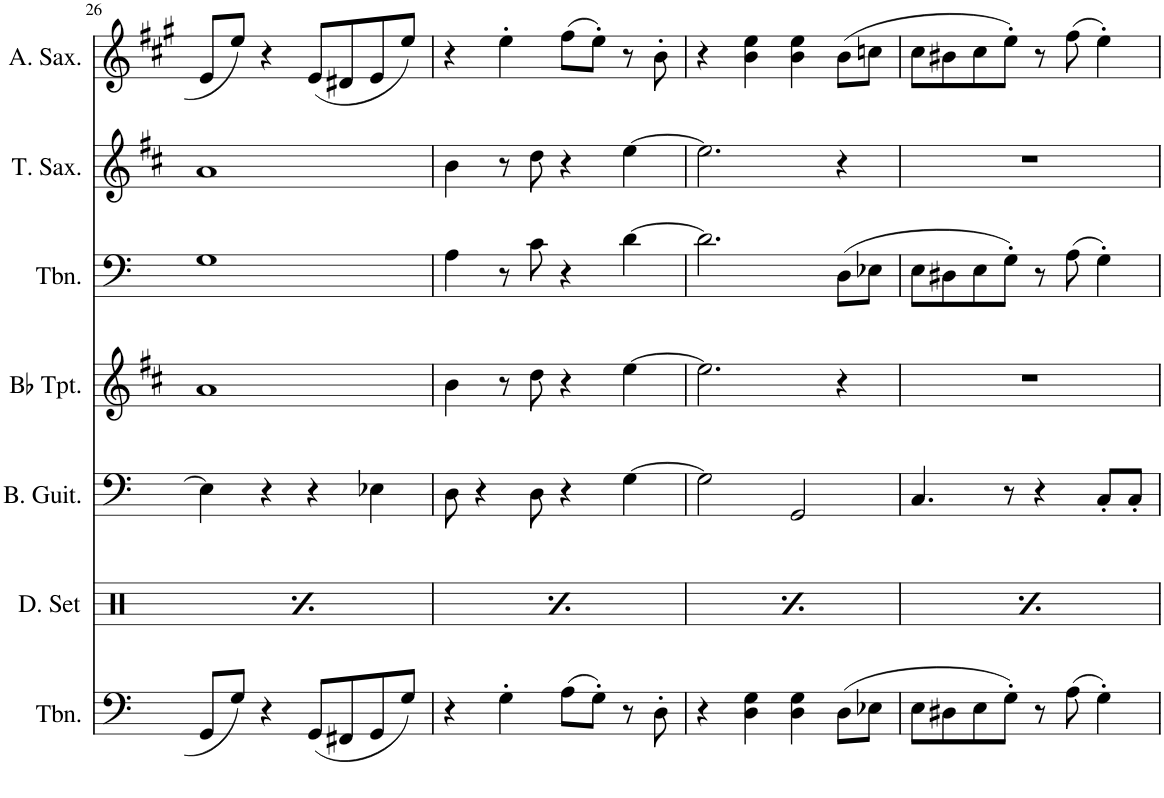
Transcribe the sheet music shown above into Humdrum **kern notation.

**kern	**kern	**kern	**kern	**kern	**kern	**kern
*part7	*part6	*part5	*part4	*part3	*part2	*part1
*staff7	*staff6	*staff5	*staff4	*staff3	*staff2	*staff1
*I"Trombone	*I"Drumset	*I"Bass Guitar	*I"Bb Trumpet	*I"Trombone	*I"Tenor Saxophone	*I"Alto Saxophone
*I'Tbn.	*I'D. Set	*I'B. Guit.	*I'Bb Tpt.	*I'Tbn.	*I'T. Sax.	*I'A. Sax.
!!LO:PB:g=z
*clefF4	*clefX	*clefF4	*clefG2	*clefF4	*clefG2	*clefG2
*	*	*Trd7c12	*Trd1c2	*	*Trd8c14	*Trd5c9
*k[]	*k[]	*k[]	*k[f#c#]	*k[]	*k[f#c#]	*k[f#c#g#]
*M2/2	*M2/2	*M2/2	*M2/2	*M2/2	*M2/2	*M2/2
*met(c|)	*met(c|)	*met(c|)	*met(c|)	*met(c|)	*met(c|)	*met(c|)
=26	=26	=26	=26	=26	=26	=26
*	*^	*	*	*	*	*
8GG/L	4Ree/	4Rf\	4E-\]	1a	1G	1a	8e/L
8G/J	.	.	.	.	.	.	8ee/J
4r	4Rdd/	4Rf\	4r	.	.	.	4r
(8GG/L	4Rcc/	4Rf\	4r	.	.	.	(8e/L
8FF#X/	.	.	.	.	.	.	8d#X/
8GG/	8Rgg/L	4Rf\	4E-X\	.	.	.	8e/
8G/J)	8Rgg/J	.	.	.	.	.	8ee/J)
=27	=27	=27	=27	=27	=27	=27	=27
4r	4Ree/	4Rf\	8D\	4b\	4A\	4b\	4r
.	.	.	4r	.	.	.	.
4G'\	4Rdd/	4Rf\	.	8r	8r	8r	4ee'\
.	.	.	8D\	8dd\	8c\	8dd\	.
(8A\L	4Rcc/	4Rf\	4r	4r	4r	4r	(8ff#\L
8G'\J)	.	.	.	.	.	.	8ee'\J)
8r	8Rgg/L	4Rf\	[4G\	[4ee\	[4d\	[4ee\	8r
8D'\	8Rgg/J	.	.	.	.	.	8b'\
=28	=28	=28	=28	=28	=28	=28	=28
4r	4Ree/	4Rf\	2G\]	2.ee\]	2.d\]	2.ee\]	4r
4D\ 4G\	4Rdd/	4Rf\	.	.	.	.	4b\ 4ee\
4D\ 4G\	4Rcc/	4Rf\	2GG/	.	.	.	4b\ 4ee\
(8D\L	8Rgg/L	4Rf\	.	4r	(8D\L	4r	(8b\L
8E-X\J	8Rgg/J	.	.	.	8E-X\J	.	8ccn\J
=29	=29	=29	=29	=29	=29	=29	=29
8E\L	4Ree/	4Rf\	4.C/	1r	8E\L	1r	8cc#\L
8D#X\	.	.	.	.	8D#X\	.	8b#X\
8E\	4Rdd/	4Rf\	.	.	8E\	.	8cc#\
8G'\J)	.	.	8r	.	8G'\J)	.	8ee'\J)
8r	4Rcc/	4Rf\	4r	.	8r	.	8r
(8A\	.	.	.	.	(8A\	.	(8ff#\
4G'\)	8Rgg/L	4Rf\	8C'/L	.	4G'\)	.	4ee'\)
.	8Rgg/J	.	8C'/J	.	.	.	.
*	*v	*v	*	*	*	*	*
=	=	=	=	=	=	=
*-	*-	*-	*-	*-	*-	*-
